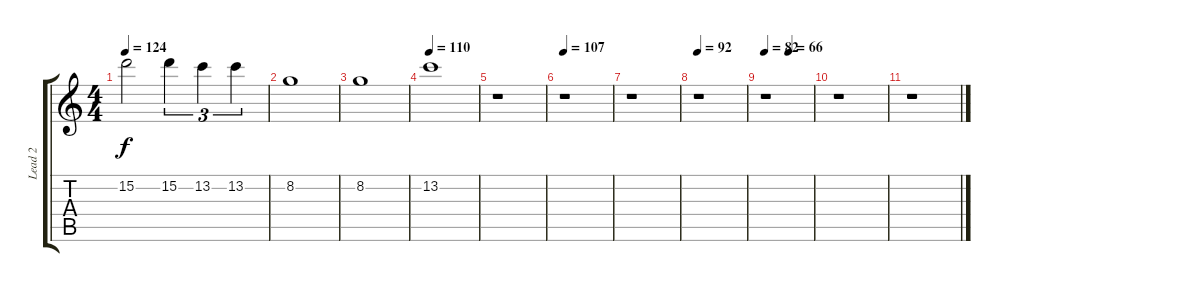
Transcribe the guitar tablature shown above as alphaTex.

\track ("Lead 2" "Lead 2") {instrument distortionguitar}
\staff {score tabs}
\tuning (E4 B3 G3 D3 A2 E2) {hide}
\ts (4 4)
\tempo 124
\clef g2
\ks c
15.2{t}.2{dy f} 15.2.4{tu (3 2)} 13.2.4{tu (3 2)} 13.2.4{tu (3 2)} |
8.2.1 |
8.2.1 |
\tempo 110
13.2.1{volume 0} |
r.1 |
\tempo 107
r.1 |
r.1 |
\tempo 92
r.1 |
\tempo 82
\tempo (66 0.5)
r.1 |
r.1 |
r.1
